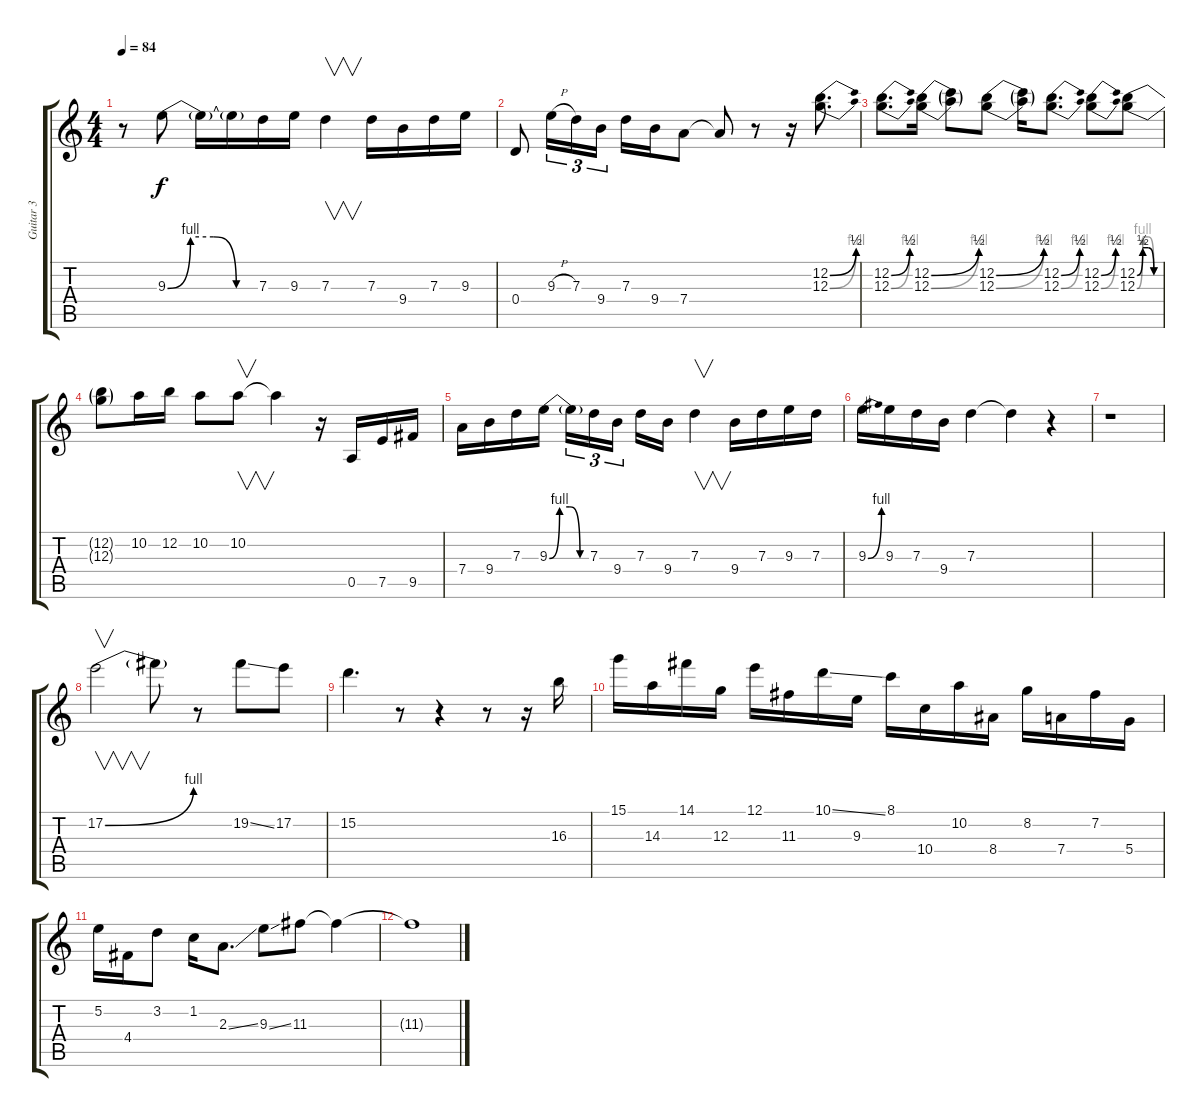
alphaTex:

\track ("Guitar 3" "Guitar 3") {instrument electricguitarclean}
\staff {score tabs}
\tuning (E4 B3 G3 D3 A2 E2) {hide}
\ts (4 4)
\tempo 84
\clef g2
\ks c
r.8{dy f} 9.3{be (custom 0 0 15 4 30 4 45 0 60 0)}.8 9.3{t}.16 9.3{t}.16 7.3.16 9.3.16 7.3.4{v} 7.3.16 9.4.16 7.3.16 9.3.16 |
0.4.8 9.3{h}.16{tu (3 2)} 7.3.16{tu (3 2)} 9.4.16{tu (3 2)} 7.3.16 9.4.16 7.4.8 7.4{t}.8 r.8 r.16 (12.2{be (bend 0 0 60 2)} 12.3{be (bend 0 0 60 4)}).8{d} |
(12.2{be (bend 0 0 60 2)} 12.3{be (bend 0 0 60 4)}).8{d} (12.2{be (bend 0 0 60 2)} 12.3{be (bend 0 0 60 4)}).16 (12.2{t} 12.3{t}).8 (12.2{be (bend 0 0 60 2)} 12.3{be (bend 0 0 60 4)}).8 (12.2{t} 12.3{t}).16 (12.2{be (bend 0 0 60 2)} 12.3{be (bend 0 0 60 4)}).8{d} (12.2{be (bend 0 0 60 2)} 12.3{be (bend 0 0 60 4)}).8 (12.2{be (custom 0 0 15 2 30 2 45 0 60 0)} 12.3{be (custom 0 0 15 4 30 4 45 0 60 0)}).8 |
(12.2{t} 12.3{t}).8 10.2.16 12.2.16 10.2.8 10.2.8{v} 10.2{t}.4 r.16 0.5.16 7.5.16 9.5.16 |
7.4.16 9.4.16 7.3.16 9.3{be (custom 0 0 15 4 30 4 45 0 60 0)}.16 9.3{t}.16{tu (3 2)} 7.3.16{tu (3 2)} 9.4.16{tu (3 2)} 7.3.16 9.4.16 7.3.4{v} 9.4.16 7.3.16 9.3.16 7.3.16 |
9.3{be (bend 0 0 60 4)}.16 9.3.16 7.3.16 9.4.16 7.3.4 7.3{t}.4 r.4 |
r.1 |
17.2{be (bend 0 0 60 4)}.2{v} 17.2{t}.8 r.8 19.2{ss}.8 17.2.8 |
15.2.4{d} r.8 r.4 r.8 r.16 16.3.16 |
15.1.16 14.3.16 14.1.16 12.3.16 12.1.16 11.3.16 10.1{ss}.16 9.3.16 8.1.16 10.4.16 10.2.16 8.4.16 8.2.16 7.4.16 7.2.16 5.4.16 |
5.2.16 4.4.16 3.2.8 1.2.16 2.3{ss}.8{d} 9.3{ss}.8 11.3.8 11.3{t}.4 |
11.3{t}.1
